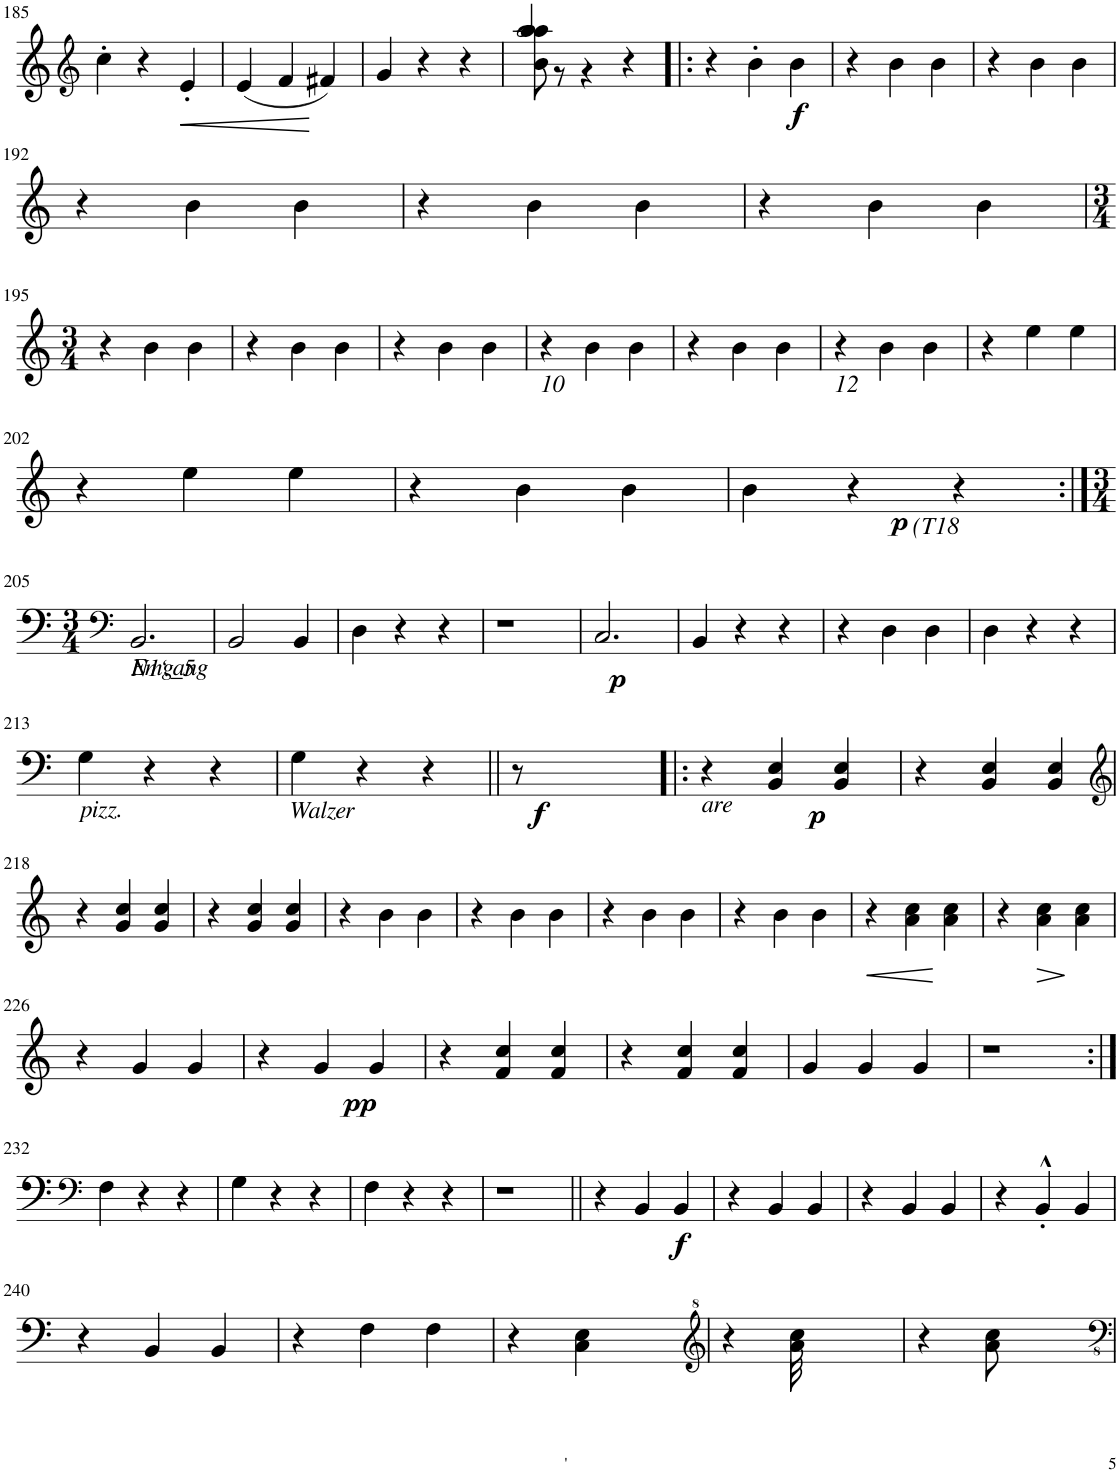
**kern	**dynam
*part1	*part1
*staff1	*staff1
!!LO:PB:g=z
*clefG2	*
*k[]	*
*M3/4	*
=185	=185
4cc'\	.
4r	.
!	!LO:HP:b
4e'/	<
=186	=186
(4e/	.
4f/	.
4f#X/)	[
=187	=187
4g/	.
4r	.
4r	.
=188	=188
*^	*
2aa/	8b\ 8aa\ 8aa\	.
.	8r	.
.	4r	.
4r	4ryy	.
*v	*v	*
=189!|:	=189!|:
4r	.
!	!LO:DY:b
4b'\	f
4b\	.
=190	=190
4r	.
4b\	.
4b\	.
=191	=191
4r	.
4b\	.
4b\	.
!!LO:LB:g=z
=192	=192
4r	.
4b\	.
4b\	.
=193	=193
4r	.
4b\	.
4b\	.
=194	=194
4r	.
4b\	.
4b\	.
!!LO:LB:g=z
=195	=195
*M3/4	*
4r	.
4b\	.
4b\	.
=196	=196
4r	.
4b\	.
4b\	.
=197	=197
4r	.
4b\	.
4b\	.
=198	=198
!LO:TX:b:i:t=10	!
4r	.
4b\	.
4b\	.
=199	=199
4r	.
4b\	.
4b\	.
=200	=200
!LO:TX:b:i:t=12	!
4r	.
4b\	.
4b\	.
=201	=201
4r	.
4ee\	.
4ee\	.
!!LO:LB:g=z
=202	=202
4r	.
4ee\	.
4ee\	.
=203	=203
4r	.
4b\	.
4b\	.
=204	=204
4b\	.
!LO:TX:b:i:t=(T18	!
!	!LO:DY:b
4r	p
4r	.
!!LO:LB:g=z
=205:|!	=205:|!
*clefF4	*
*M3/4	*
!LO:TX:b:i:t=N1‘._5	!
!LO:TX:b:i:t=Emgang	!
2.BB/	.
=206	=206
2BB/	.
4BB/	.
=207	=207
4D\	.
4r	.
4r	.
=208	=208
2.r	.
=209	=209
!	!LO:DY:b
2.C/	p
=210	=210
4BB/	.
4r	.
4r	.
=211	=211
4r	.
4D\	.
4D\	.
=212	=212
4D\	.
4r	.
4r	.
!!LO:LB:g=z
=213	=213
!LO:TX:b:i:t=pizz.	!
4G\	.
4r	.
4r	.
=214	=214
!LO:TX:b:i:t=Walzer	!
4G\	.
4r	.
4r	.
=215||	=215||
!	!LO:DY:b
8r	f
2ryy	.
8ryy	.
=216!|:	=216!|:
!LO:TX:b:i:t=are	!
4r	.
!	!LO:DY:b
8ryy	p
4BB/ 4E/	.
4BB/ 4E/	.
=217	=217
4r	.
4BB/ 4E/	.
4BB/ 4E/	.
!!LO:LB:g=z
=218	=218
*clefG2	*
4r	.
4g/ 4cc/	.
4g/ 4cc/	.
=219	=219
4r	.
4g/ 4cc/	.
4g/ 4cc/	.
=220	=220
4r	.
4b\	.
4b\	.
=221	=221
4r	.
4b\	.
4b\	.
=222	=222
4r	.
4b\	.
4b\	.
=223	=223
4r	.
4b\	.
4b\	.
=224	=224
!	!LO:HP:b
4r	<
4a\ 4cc\	.
4a\ 4cc\	[
=225	=225
4r	.
!	!LO:HP:b
4a\ 4cc\	>
4a\ 4cc\	]
!!LO:LB:g=z
=226	=226
4r	.
4g/	.
4g/	.
=227	=227
4r	.
!	!LO:DY:b
4g/	pp
4g/	.
=228	=228
4r	.
4f/ 4cc/	.
4f/ 4cc/	.
=229	=229
4r	.
4f/ 4cc/	.
4f/ 4cc/	.
=230	=230
4g/	.
4g/	.
4g/	.
=231	=231
2.r	.
!!LO:LB:g=z
=232:|!	=232:|!
*clefF4	*
4F\	.
4r	.
4r	.
=233	=233
4G\	.
4r	.
4r	.
=234	=234
4F\	.
4r	.
4r	.
=235	=235
2.r	.
=236||	=236||
4r	.
!	!LO:DY:b
4BB/	f
4BB/	.
=237	=237
4r	.
4BB/	.
4BB/	.
=238	=238
4r	.
4BB/	.
4BB/	.
=239	=239
4r	.
4BB'^^/	.
4BB/	.
!!LO:LB:g=z
=240	=240
4r	.
4BB/	.
4BB/	.
=241	=241
4r	.
4F\	.
4F\	.
=242	=242
4r	.
4C\ 4E\	.
4ryy	.
=243	=243
*clefG^2	*
4r	.
32aa\ 32ccc\	.
4...ryy	.
=244	=244
4r	.
32ryy	.
8aa\ 8ccc\	.
4.ryy	.
=	=
*-	*-
